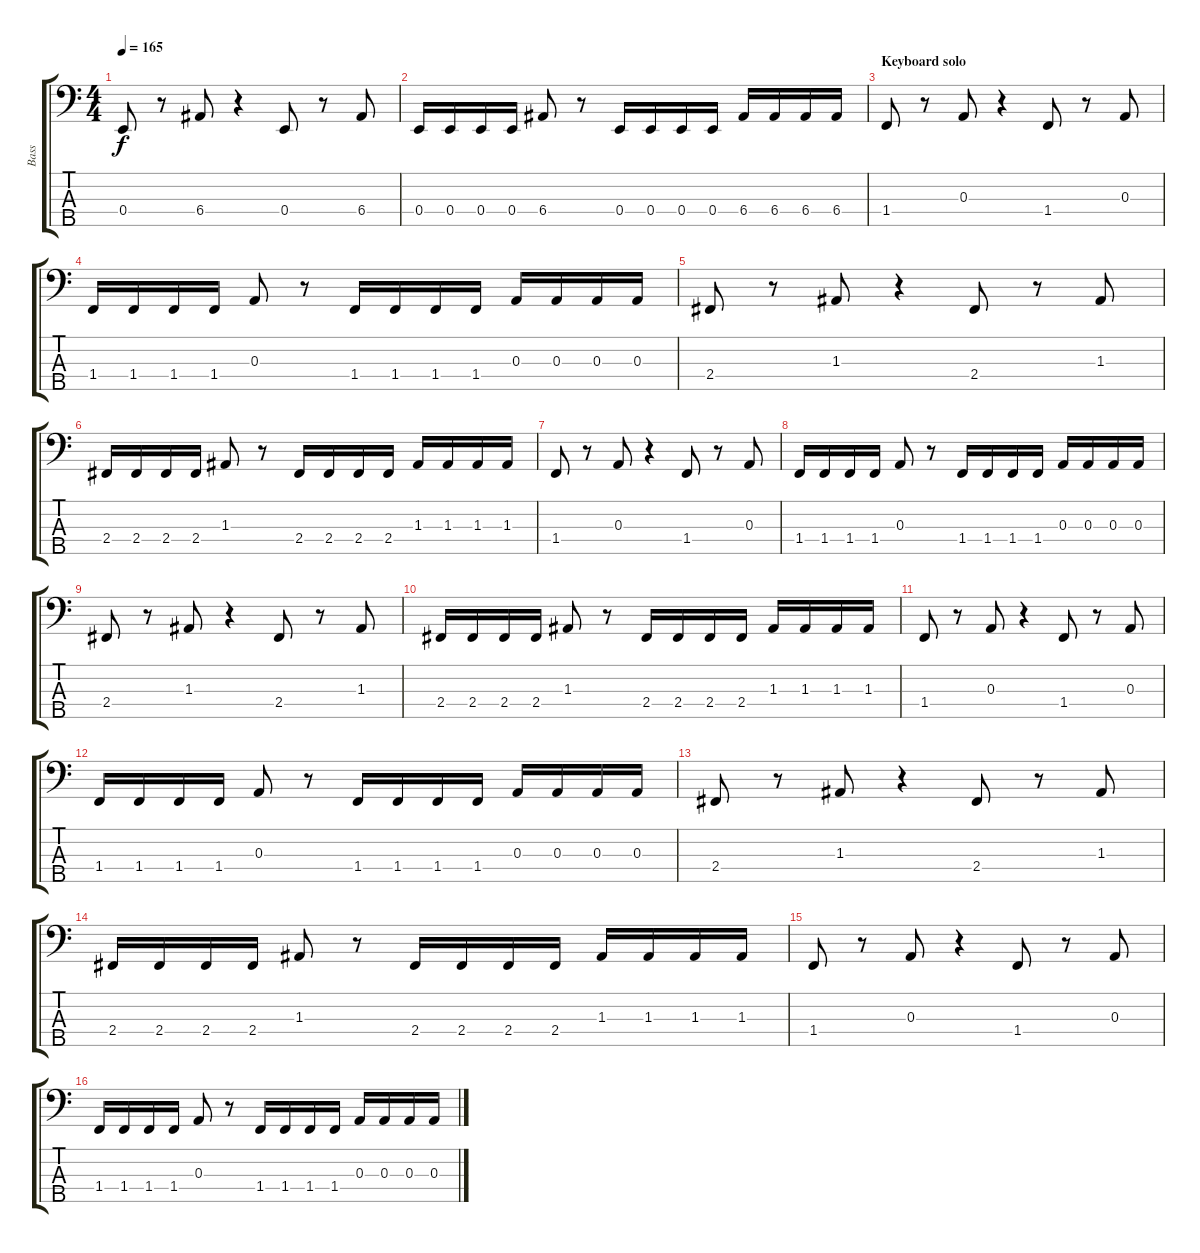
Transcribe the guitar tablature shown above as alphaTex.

\track ("Bass" "Bass") {instrument electricbassfinger}
\staff {score tabs}
\tuning (G2 D2 A1 E1 B0) {hide}
\ts (4 4)
\tempo 165
\clef f4
\ks c
0.4.8{dy f} r.8 6.4.8 r.4 0.4.8 r.8 6.4.8 |
0.4.16 0.4.16 0.4.16 0.4.16 6.4.8 r.8 0.4.16 0.4.16 0.4.16 0.4.16 6.4.16 6.4.16 6.4.16 6.4.16 |
\section ("" "Keyboard solo ")
1.4.8 r.8 0.3.8 r.4 1.4.8 r.8 0.3.8 |
1.4.16 1.4.16 1.4.16 1.4.16 0.3.8 r.8 1.4.16 1.4.16 1.4.16 1.4.16 0.3.16 0.3.16 0.3.16 0.3.16 |
2.4.8 r.8 1.3.8 r.4 2.4.8 r.8 1.3.8 |
2.4.16 2.4.16 2.4.16 2.4.16 1.3.8 r.8 2.4.16 2.4.16 2.4.16 2.4.16 1.3.16 1.3.16 1.3.16 1.3.16 |
1.4.8 r.8 0.3.8 r.4 1.4.8 r.8 0.3.8 |
1.4.16 1.4.16 1.4.16 1.4.16 0.3.8 r.8 1.4.16 1.4.16 1.4.16 1.4.16 0.3.16 0.3.16 0.3.16 0.3.16 |
2.4.8 r.8 1.3.8 r.4 2.4.8 r.8 1.3.8 |
2.4.16 2.4.16 2.4.16 2.4.16 1.3.8 r.8 2.4.16 2.4.16 2.4.16 2.4.16 1.3.16 1.3.16 1.3.16 1.3.16 |
1.4.8 r.8 0.3.8 r.4 1.4.8 r.8 0.3.8 |
1.4.16 1.4.16 1.4.16 1.4.16 0.3.8 r.8 1.4.16 1.4.16 1.4.16 1.4.16 0.3.16 0.3.16 0.3.16 0.3.16 |
2.4.8 r.8 1.3.8 r.4 2.4.8 r.8 1.3.8 |
2.4.16 2.4.16 2.4.16 2.4.16 1.3.8 r.8 2.4.16 2.4.16 2.4.16 2.4.16 1.3.16 1.3.16 1.3.16 1.3.16 |
1.4.8 r.8 0.3.8 r.4 1.4.8 r.8 0.3.8 |
1.4.16 1.4.16 1.4.16 1.4.16 0.3.8 r.8 1.4.16 1.4.16 1.4.16 1.4.16 0.3.16 0.3.16 0.3.16 0.3.16
